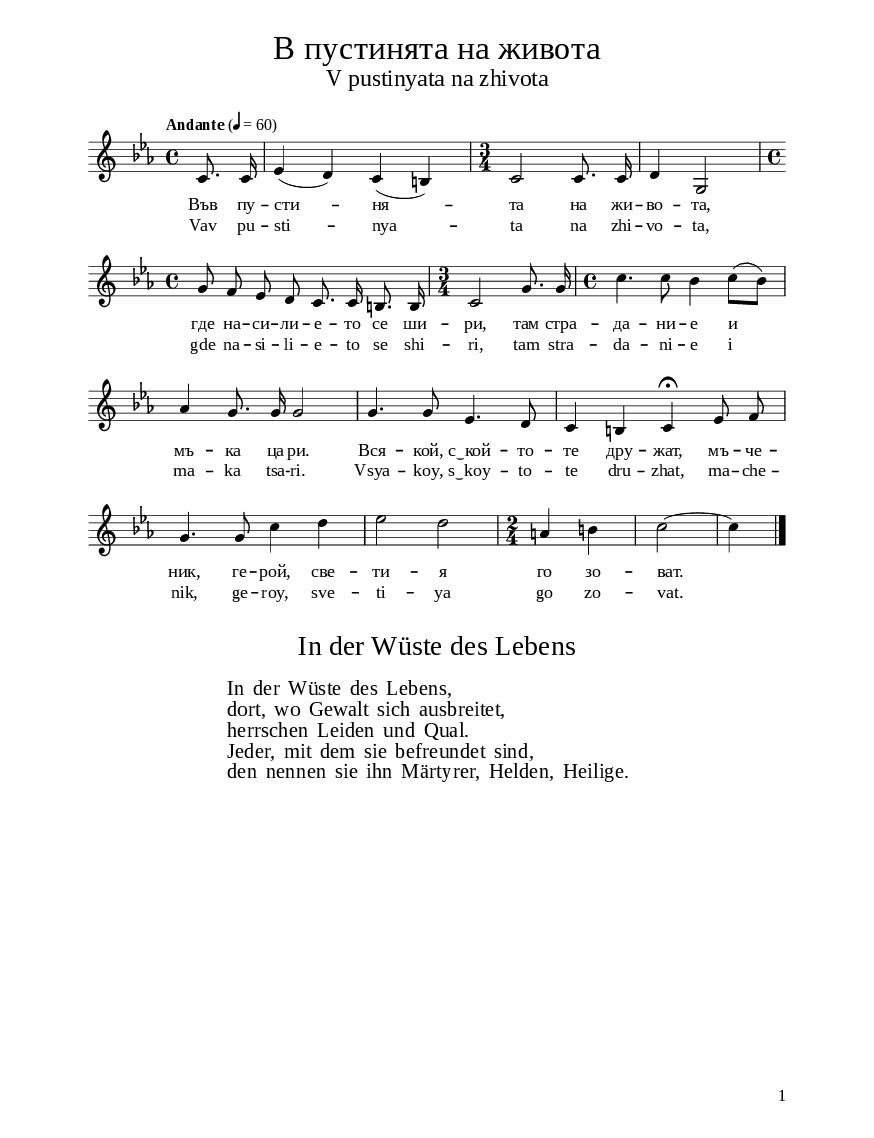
\version "2.24.0"

% include paper part and global functions
\include "include/globals.ily"

\bookpart {
  \include "include/bookpart-paper.ily"
  \score {
    \include "include/score-layout.ily"


    \new Voice \relative c' {

      \clef treble
      \key c \minor
      \time 4/4
      \tempoFunc "Andante" 4 "60"
      \autoBeamOff

      \partial 4

      c8.  c16 | % 2
      es4 (  d4 )  c4 (  b4 ) | % 3
      \time 3/4  | % 3
      c2  c8.  c16 | % 4
      d4  g,2 \break | % 5
      \time 4/4  | % 5
      g'8  f8  es8  d8  c8.
      c16  b8.  b16 | % 6
      \time 3/4  | % 6
      c2  g'8.  g16 | % 7
      \time 4/4  | % 7
      c4.  c8  bes4  c8 ( [
      bes8 ) ] \break | % 8
      as4  g8.  g16  g2 | % 9
      g4.  g8  es4.  d8 |
      c4  b4  c4 ^\fermata  es8
      f8 \break | % 11
      g4.  g8  c4  d4 | % 12
      es2  d2 | % 13
      \time 2/4  | % 13
      a4  b4 | % 14
      c2 ~ | % 15
      c4 \bar "|."
    }

    \addlyrics {
      Във пу -- сти -- ня -- та на
      жи -- во -- та, где на -- си -- ли --
      е -- то се ши -- ри, там стра --
      да -- ни -- е и мъ -- ка ца --
      ри. Вся -- кой, с‿кой -- то -- те
      дру -- жат, мъ -- че -- ник, ге --
      рой, све -- ти -- я го зо -- ват.}
      \addlyrics {
        Vav pu -- sti -- nya -- ta na
        zhi -- vo -- ta, gde na -- si -- li --
        e -- to se shi -- ri, tam stra --
        da -- ni -- e i ma -- ka tsa --
        ri. Vsya -- koy, s‿koy -- to -- te
        dru -- zhat, ma -- che -- nik, ge --
        roy, sve -- ti -- ya go zo -- vat.}

        \header {
          title = \titleFunc "В пустинята на живота" "V pustinyata na zhivota"
        }

        \midi{}

      } % score

      %\markup \dc-one "D.C. al Fine"
      

      % include foreign translation(s) of the song

      %\pageBreak
      \version "2.24.0"

\markup \fill-line { \fontsize #deTitleFontSize "In der Wüste des Lebens" }
\markup \null
\markup \null
\markup \fontsize #deCoupletFontSize {
  \hspace #12
  \override #`(baseline-skip . ,deCoupletBaselineSkip)

  \column {
      \line { " "  In der Wüste des Lebens,}

 \line { " " dort, wo Gewalt sich ausbreitet,}

 \line { " " herrschen Leiden und Qual.}

 \line { " " Jeder, mit dem sie befreundet sind,}

 \line { " " den nennen sie ihn Märtyrer, Helden, Heilige.}

    }


}


    } % bookpart
